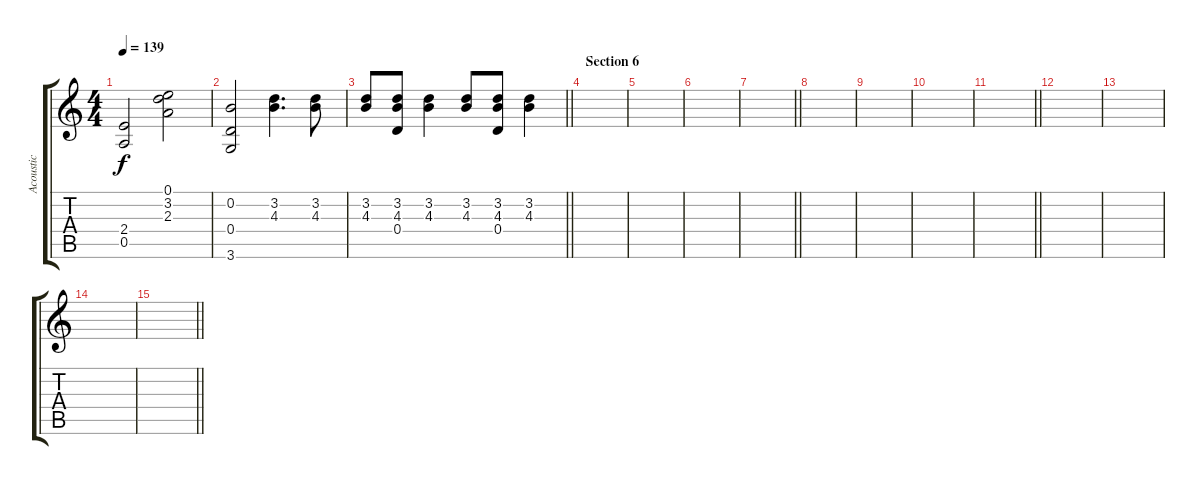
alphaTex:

\track ("Acoustic" "Acoustic") {instrument acousticguitarsteel}
\staff {score tabs}
\tuning (E4 B3 G3 D3 A2 E2) {hide}
\ts (4 4)
\tempo 139
\clef g2
\ks c
(2.4 0.5).2{dy f} (0.1 3.2 2.3).2 |
(0.2 0.4 3.6).2 (3.2 4.3).4{d} (3.2 4.3).8 |
\barLineRight lightlight
(3.2 4.3).8 (3.2 4.3 0.4).8 (3.2 4.3).4 (3.2 4.3).8 (3.2 4.3 0.4).8 (3.2 4.3).4 |
\section ("" "Section 6")
|
|
|
\barLineRight lightlight
|
|
|
|
\barLineRight lightlight
|
|
|
|
\barLineRight lightlight
